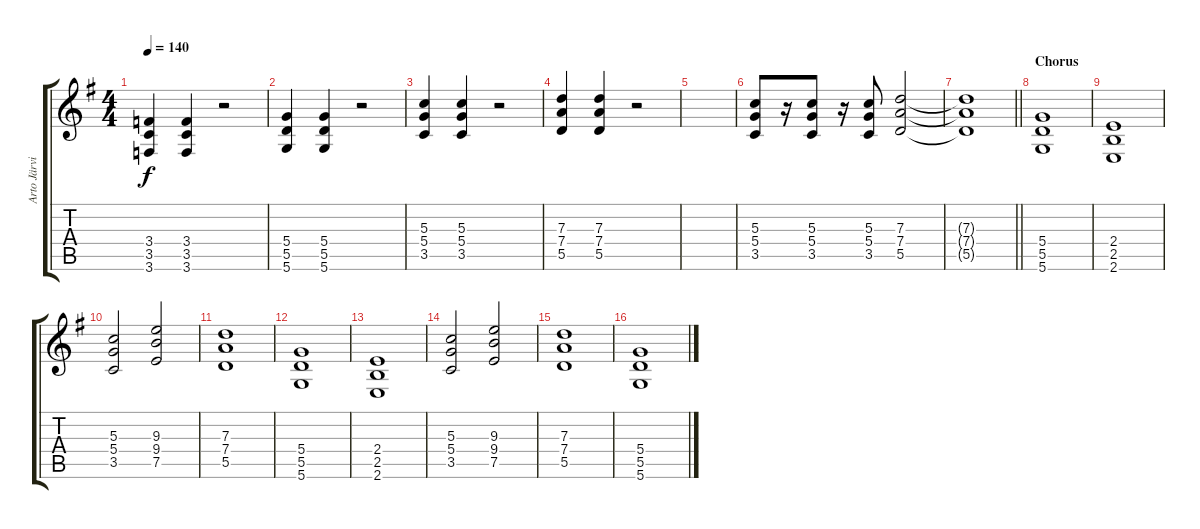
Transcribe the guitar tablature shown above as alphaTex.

\track ("Arto Järvinen" "Arto Järvi") {instrument overdrivenguitar}
\staff {score tabs}
\tuning (E4 B3 G3 D3 A2 D2) {hide}
\ts (4 4)
\tempo 140
\clef g2
\ks eminor
(3.4 3.5 3.6).4{dy f} (3.4 3.5 3.6).4 r.2 |
(5.4 5.5 5.6).4 (5.4 5.5 5.6).4 r.2 |
(5.3 5.4 3.5).4 (5.3 5.4 3.5).4 r.2 |
(7.3 7.4 5.5).4 (7.3 7.4 5.5).4 r.2 |
|
(5.3 5.4 3.5).8 r.16 (5.3 5.4 3.5).8 r.16 (5.3 5.4 3.5).8 (7.3 7.4 5.5).2 |
\barLineRight lightlight
(7.3{t} 7.4{t} 5.5{t}).1 |
\section ("" "Chorus")
(5.4 5.5 5.6).1 |
(2.4 2.5 2.6).1 |
(5.3 5.4 3.5).2 (9.3 9.4 7.5).2 |
(7.3 7.4 5.5).1 |
(5.4 5.5 5.6).1 |
(2.4 2.5 2.6).1 |
(5.3 5.4 3.5).2 (9.3 9.4 7.5).2 |
(7.3 7.4 5.5).1 |
(5.4 5.5 5.6).1
